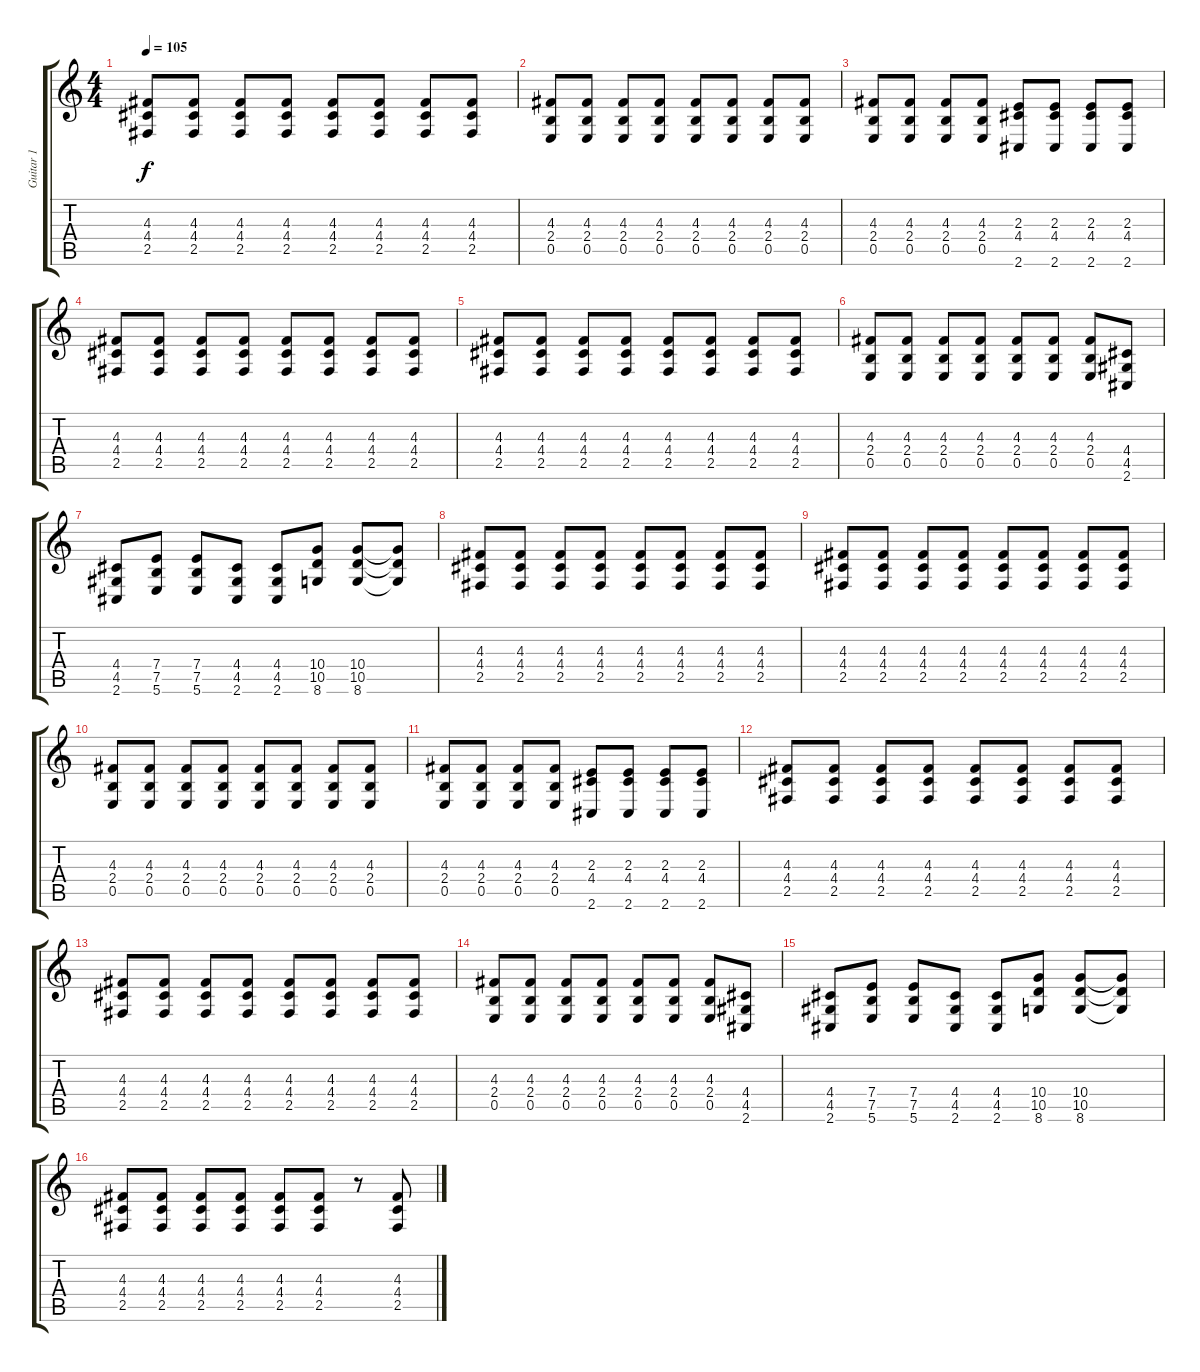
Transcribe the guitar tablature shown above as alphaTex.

\track ("Guitar 1" "Guitar 1") {instrument distortionguitar}
\staff {score tabs}
\tuning (B3 Gb3 D3 A2 E2 B1) {hide}
\ts (4 4)
\tempo 105
\clef g2
\ks c
(4.3 4.4 2.5).8{dy f} (4.3 4.4 2.5).8 (4.3 4.4 2.5).8 (4.3 4.4 2.5).8 (4.3 4.4 2.5).8 (4.3 4.4 2.5).8 (4.3 4.4 2.5).8 (4.3 4.4 2.5).8 |
(4.3 2.4 0.5).8 (4.3 2.4 0.5).8 (4.3 2.4 0.5).8 (4.3 2.4 0.5).8 (4.3 2.4 0.5).8 (4.3 2.4 0.5).8 (4.3 2.4 0.5).8 (4.3 2.4 0.5).8 |
(4.3 2.4 0.5).8 (4.3 2.4 0.5).8 (4.3 2.4 0.5).8 (4.3 2.4 0.5).8 (2.3 4.4 2.6).8 (2.3 4.4 2.6).8 (2.3 4.4 2.6).8 (2.3 4.4 2.6).8 |
(4.3 4.4 2.5).8 (4.3 4.4 2.5).8 (4.3 4.4 2.5).8 (4.3 4.4 2.5).8 (4.3 4.4 2.5).8 (4.3 4.4 2.5).8 (4.3 4.4 2.5).8 (4.3 4.4 2.5).8 |
(4.3 4.4 2.5).8 (4.3 4.4 2.5).8 (4.3 4.4 2.5).8 (4.3 4.4 2.5).8 (4.3 4.4 2.5).8 (4.3 4.4 2.5).8 (4.3 4.4 2.5).8 (4.3 4.4 2.5).8 |
(4.3 2.4 0.5).8 (4.3 2.4 0.5).8 (4.3 2.4 0.5).8 (4.3 2.4 0.5).8 (4.3 2.4 0.5).8 (4.3 2.4 0.5).8 (4.3 2.4 0.5).8 (4.4 4.5 2.6).8 |
(4.4 4.5 2.6).8 (7.4 7.5 5.6).8 (7.4 7.5 5.6).8 (4.4 4.5 2.6).8 (4.4 4.5 2.6).8 (10.4 10.5 8.6).8 (10.4 10.5 8.6).8 (10.4{t} 10.5{t} 8.6{t}).8 |
(4.3 4.4 2.5).8 (4.3 4.4 2.5).8 (4.3 4.4 2.5).8 (4.3 4.4 2.5).8 (4.3 4.4 2.5).8 (4.3 4.4 2.5).8 (4.3 4.4 2.5).8 (4.3 4.4 2.5).8 |
(4.3 4.4 2.5).8 (4.3 4.4 2.5).8 (4.3 4.4 2.5).8 (4.3 4.4 2.5).8 (4.3 4.4 2.5).8 (4.3 4.4 2.5).8 (4.3 4.4 2.5).8 (4.3 4.4 2.5).8 |
(4.3 2.4 0.5).8 (4.3 2.4 0.5).8 (4.3 2.4 0.5).8 (4.3 2.4 0.5).8 (4.3 2.4 0.5).8 (4.3 2.4 0.5).8 (4.3 2.4 0.5).8 (4.3 2.4 0.5).8 |
(4.3 2.4 0.5).8 (4.3 2.4 0.5).8 (4.3 2.4 0.5).8 (4.3 2.4 0.5).8 (2.3 4.4 2.6).8 (2.3 4.4 2.6).8 (2.3 4.4 2.6).8 (2.3 4.4 2.6).8 |
(4.3 4.4 2.5).8 (4.3 4.4 2.5).8 (4.3 4.4 2.5).8 (4.3 4.4 2.5).8 (4.3 4.4 2.5).8 (4.3 4.4 2.5).8 (4.3 4.4 2.5).8 (4.3 4.4 2.5).8 |
(4.3 4.4 2.5).8 (4.3 4.4 2.5).8 (4.3 4.4 2.5).8 (4.3 4.4 2.5).8 (4.3 4.4 2.5).8 (4.3 4.4 2.5).8 (4.3 4.4 2.5).8 (4.3 4.4 2.5).8 |
(4.3 2.4 0.5).8 (4.3 2.4 0.5).8 (4.3 2.4 0.5).8 (4.3 2.4 0.5).8 (4.3 2.4 0.5).8 (4.3 2.4 0.5).8 (4.3 2.4 0.5).8 (4.4 4.5 2.6).8 |
(4.4 4.5 2.6).8 (7.4 7.5 5.6).8 (7.4 7.5 5.6).8 (4.4 4.5 2.6).8 (4.4 4.5 2.6).8 (10.4 10.5 8.6).8 (10.4 10.5 8.6).8 (10.4{t} 10.5{t} 8.6{t}).8 |
(4.3 4.4 2.5).8 (4.3 4.4 2.5).8 (4.3 4.4 2.5).8 (4.3 4.4 2.5).8 (4.3 4.4 2.5).8 (4.3 4.4 2.5).8 r.8 (4.3 4.4 2.5).8
